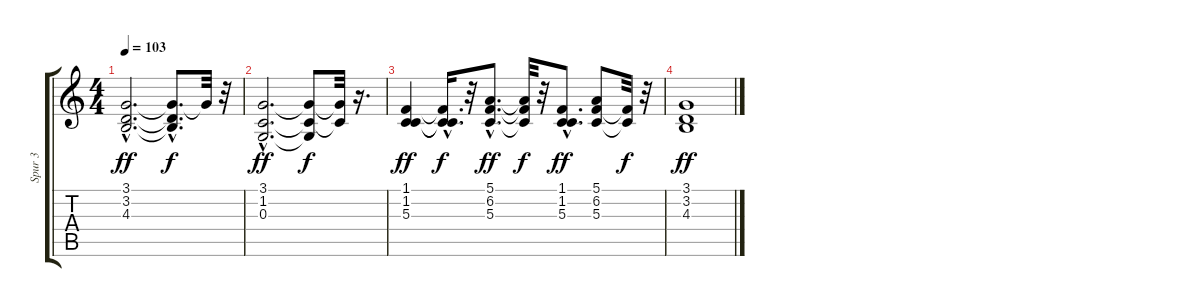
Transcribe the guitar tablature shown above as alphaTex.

\track ("Spur 3" "Spur 3") {instrument honkytonkpiano}
\staff {score tabs}
\tuning (E4 B3 G3 D3 A2 E2) {hide}
\ts (4 4)
\tempo 103
\clef g2
\ks c
(3.1{hac} 3.2{hac} 4.3{hac}).2{d dy ff} (3.1{hac t} 3.2{hac t} 4.3{t}).8{d dy f} 3.1{t}.32 r.32 |
(3.1{hac} 1.2{hac} 0.3{hac}).2{d dy ff} (3.1{t} 1.2{t} 0.3{t}).8{dy f} (3.1{t} 1.2{t}).32 r.16{d} |
(1.1 1.2 5.3).4{dy ff} (1.1{hac t} 1.2{hac t} 5.3{hac t}).16{d dy f} r.32 (5.1{hac} 6.2{hac} 5.3{hac}).8{d dy ff} (5.1{t} 6.2{t} 5.3{t}).32{dy f} r.32 (1.1 1.2{hac} 5.3{hac}).8{d dy ff} (5.1 6.2 5.3).8 (6.2{t} 5.3{t}).32{dy f} r.32 |
(3.1 3.2 4.3).1{dy ff}
